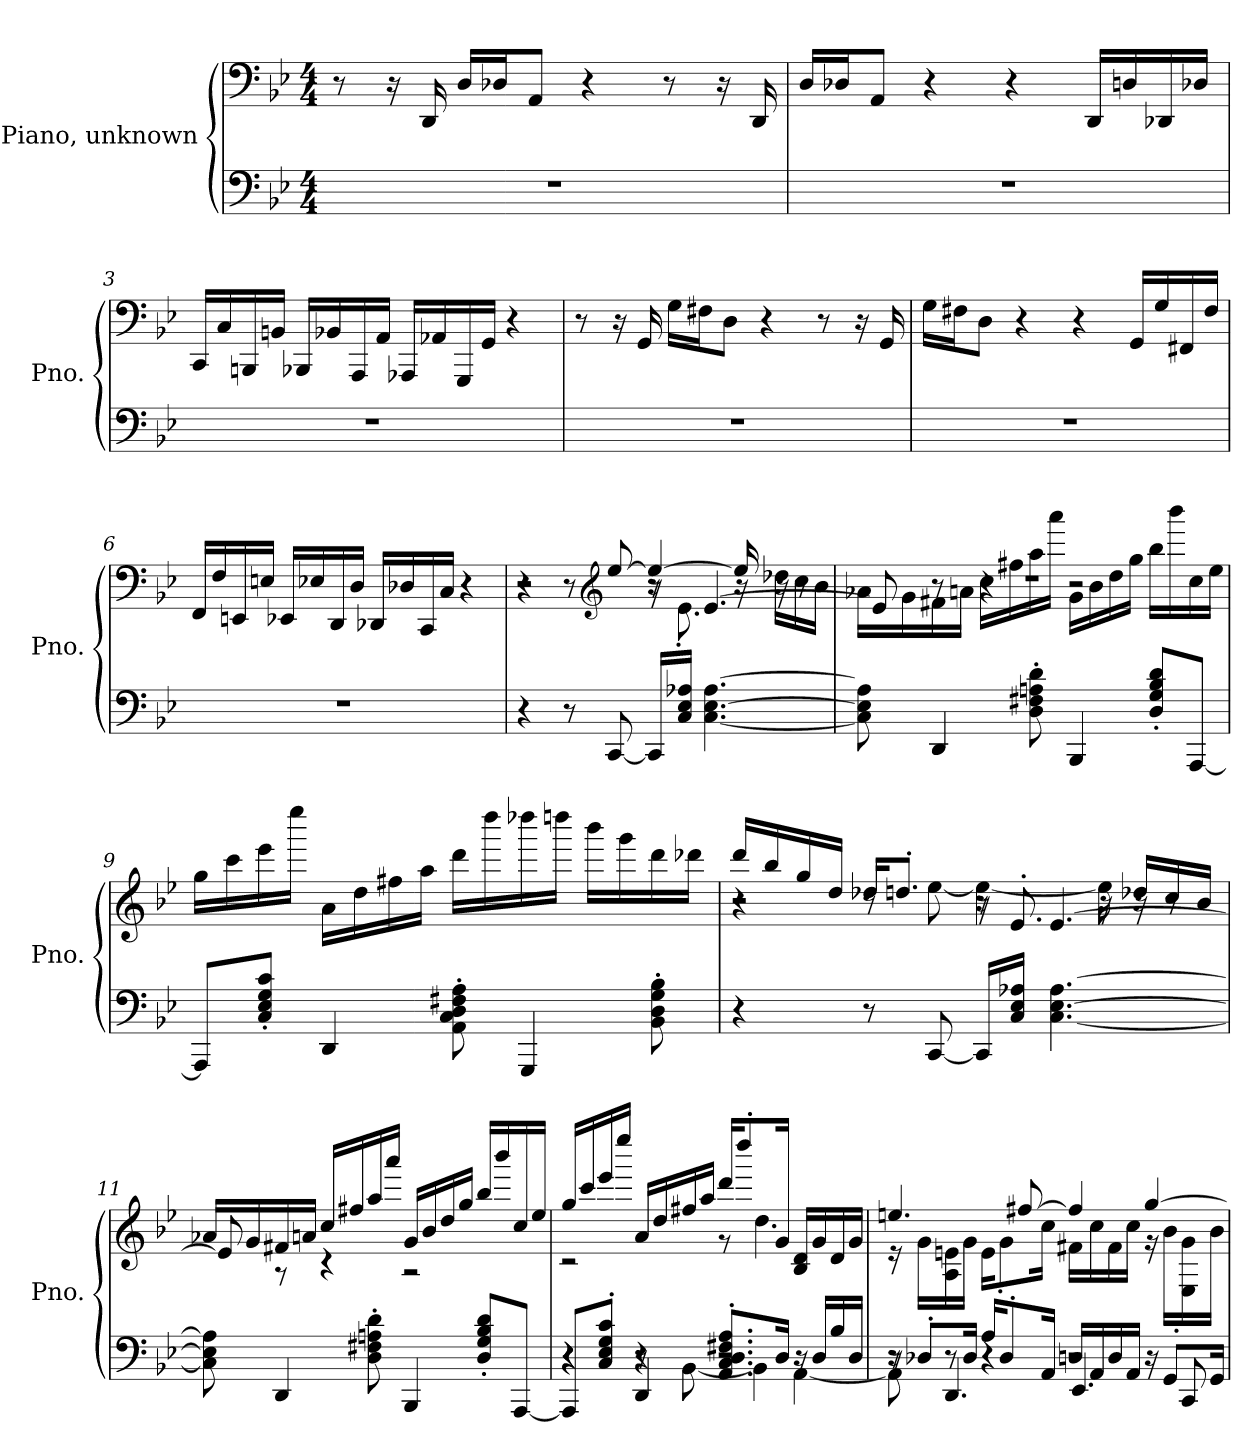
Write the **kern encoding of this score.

**kern	**kern
*part1	*part1
*staff2	*staff1
*I"Piano, unknown	*
*I'Pno.	*
*clefF4	*clefF4
*k[b-e-]	*k[b-e-]
*M4/4	*M4/4
*MM120	*MM120
=1	=1
1r	8r
.	16r
.	16DD/
.	16D/LL
.	16D-X/J
.	8AA/J
.	4r
.	8r
.	16r
.	16DD/
=2	=2
1r	16D/LL
.	16D-X/J
.	8AA/J
.	4r
.	4r
.	16DD/LL
.	16Dn/
.	16DD-X/
.	16D-X/JJ
=3	=3
1r	16CC/LL
.	16C/
.	16BBBn/
.	16BBn/JJ
.	16BBB-X/LL
.	16BB-X/
.	16AAA/
.	16AA/JJ
.	16AAA-X/LL
.	16AA-X/
.	16GGG/
.	16GG/JJ
.	4r
!!LO:LB:g=z
=4	=4
1r	8r
.	16r
.	16GG/
.	16G\LL
.	16F#X\J
.	8D\J
.	4r
.	8r
.	16r
.	16GG/
=5	=5
1r	16G\LL
.	16F#X\J
.	8D\J
.	4r
.	4r
.	16GG/LL
.	16G/
.	16FF#X/
.	16F#/JJ
=6	=6
1r	16FF/LL
.	16F/
.	16EEn/
.	16En/JJ
.	16EE-X/LL
.	16E-X/
.	16DD/
.	16D/JJ
.	16DD-X/LL
.	16D-X/
.	16CC/
.	16C/JJ
.	4r
!!LO:LB:g=z
=7	=7
*	*^
*	*	*^
4r	4r	2r	2r
8r	8r	.	.
*	*clefG2	*	*
[8CC/	[8ee-/	.	.
16CC/LL]	4ee-/_	16r	8r
16C/ 16E-/ 16A-X/JJ	.	8.e-'\	.
[4.C\ [4.E-\ [4.A-\	.	.	[4.e-/
.	16ee-/]	16r	.
.	16r	16dd-X\LL	.
.	8r	16cc\	.
.	.	16b-\JJ	.
=8	=8	=8	=8
8C\] 8E-\] 8A-\]	1r	16a-X\LL	8e-/]
.	.	16g\	.
4DD/	.	16f#X\	8r
.	.	16an\JJ	.
.	.	16cc\LL	4r
.	.	16ff#X\	.
8D\' 8F#X\' 8An\' 8d\'	.	16aa\	.
.	.	16aaa\JJ	.
4BBB-/	.	16g\LL	2r
.	.	16b-\	.
.	.	16dd\	.
.	.	16gg\JJ	.
8D/' 8G/' 8B-/' 8d/'L	.	16bb-\LL	.
.	.	16bbb-\	.
[8AAA/J	.	16cc\	.
.	.	16ee-\JJ	.
*	*v	*v	*v
!!LO:LB:g=z
=9	=9
8AAA/L]	16gg\LL
.	16ccc\
8C/' 8E-/' 8G/' 8c/'J	16eee-\
.	16eeee-\JJ
4DD/	16a\LL
.	16dd\
.	16ff#X\
.	16aa\JJ
8AA\' 8C\' 8D\' 8F#X\' 8A\'	16ddd\LL
.	16dddd\
4GGG/	16dddd-X\
.	16ddddn\JJ
.	16bbb-\LL
.	16ggg\
8BB-\' 8D\' 8G\' 8B-\'	16ddd\
.	16ddd-X\JJ
=10	=10
*	*^
*	*	*^
4r	16ddd/LL	4r	2r
.	16bb-/	.	.
.	16gg/	.	.
.	16dd/JJ	.	.
8r	16dd-X/KL	8r	.
.	8.ddn'/J	.	.
[8CC/	.	[8ee-\	.
16CC/LL]	16r	4ee-\_	8r
16C/ 16E-/ 16A-X/JJ	8.e-'/	.	.
[4.C\ [4.E-\ [4.A-\	.	.	[4.e-/
.	16r	16ee-\]	.
.	16dd-X/LL	16r	.
.	16cc/	8r	.
.	16b-/JJ	.	.
*	*	*v	*v
!!LO:LB:g=z
=11	=11	=11
8C\] 8E-\] 8A-\]	16a-X/LL	8e-/]
.	16g/	.
4DD/	16f#X/	8r
.	16an/JJ	.
.	16cc/LL	4r
.	16ff#X/	.
8D\' 8F#X\' 8An\' 8d\'	16aa/	.
.	16aaa/JJ	.
4BBB-/	16g/LL	2r
.	16b-/	.
.	16dd/	.
.	16gg/JJ	.
8D/' 8G/' 8B-/' 8d/'L	16bb-/LL	.
.	16bbb-/	.
[8AAA/J	16cc/	.
.	16ee-/JJ	.
=12	=12	=12
*^	*	*
*	*^	*	*
8AAA/L]	4r	4r	16gg/LL	2r
.	.	.	16ccc/	.
8C/' 8E-/' 8G/' 8c/'J	.	.	16eee-/	.
.	.	.	16eeee-/JJ	.
4r	8r	4DD/	16a/LL	.
.	.	.	16dd/	.
.	[8BB-\	.	16ff#X/	.
.	.	.	16aa/JJ	.
8.AA/' 8.C/' 8.D/' 8.F#X/' 8.A/'L	4BB-\]	2r	16ddd/KL	8r
.	.	.	8dddd'/	.
.	.	.	.	4.dd\
16D/Jk	.	.	16g/Jk	.
16r	[4AA\	.	16B-/ 16d/LL	.
16D/LL	.	.	16g/	.
16B-/	.	.	16d/	.
16D/JJ	.	.	16g/JJ	.
!!LO:LB:g=z	!!
=13	=13	=13	=13	=13
16r	8AA\]	8r	4.een/	16r
8D-X'/L	.	.	.	16g\LL
.	8r	4.DD/	.	16A\ 16en\
16D-/Jk	.	.	.	16g\JJ
16A/KL	4r	.	.	16e\KL
8D-'/	.	.	.	8g'\
.	.	.	[8ff#X/	.
16AA/Jk	.	.	.	16cc\Jk
16Dn/LL	2r	4.EE-/	4ff#/]	16f#X\LL
16AA/	.	.	.	16cc\
16D/	.	.	.	16f#\
16AA/JJ	.	.	.	16cc\JJ
16r	.	.	[4gg/	16r
8GG'/L	.	.	.	16b-\LL
.	.	8CC/	.	16E-\ 16g\
16GG/Jk	.	.	.	16b-\JJ
*v	*v	*v	*	*
*	*v	*v
=	=
*-	*-
